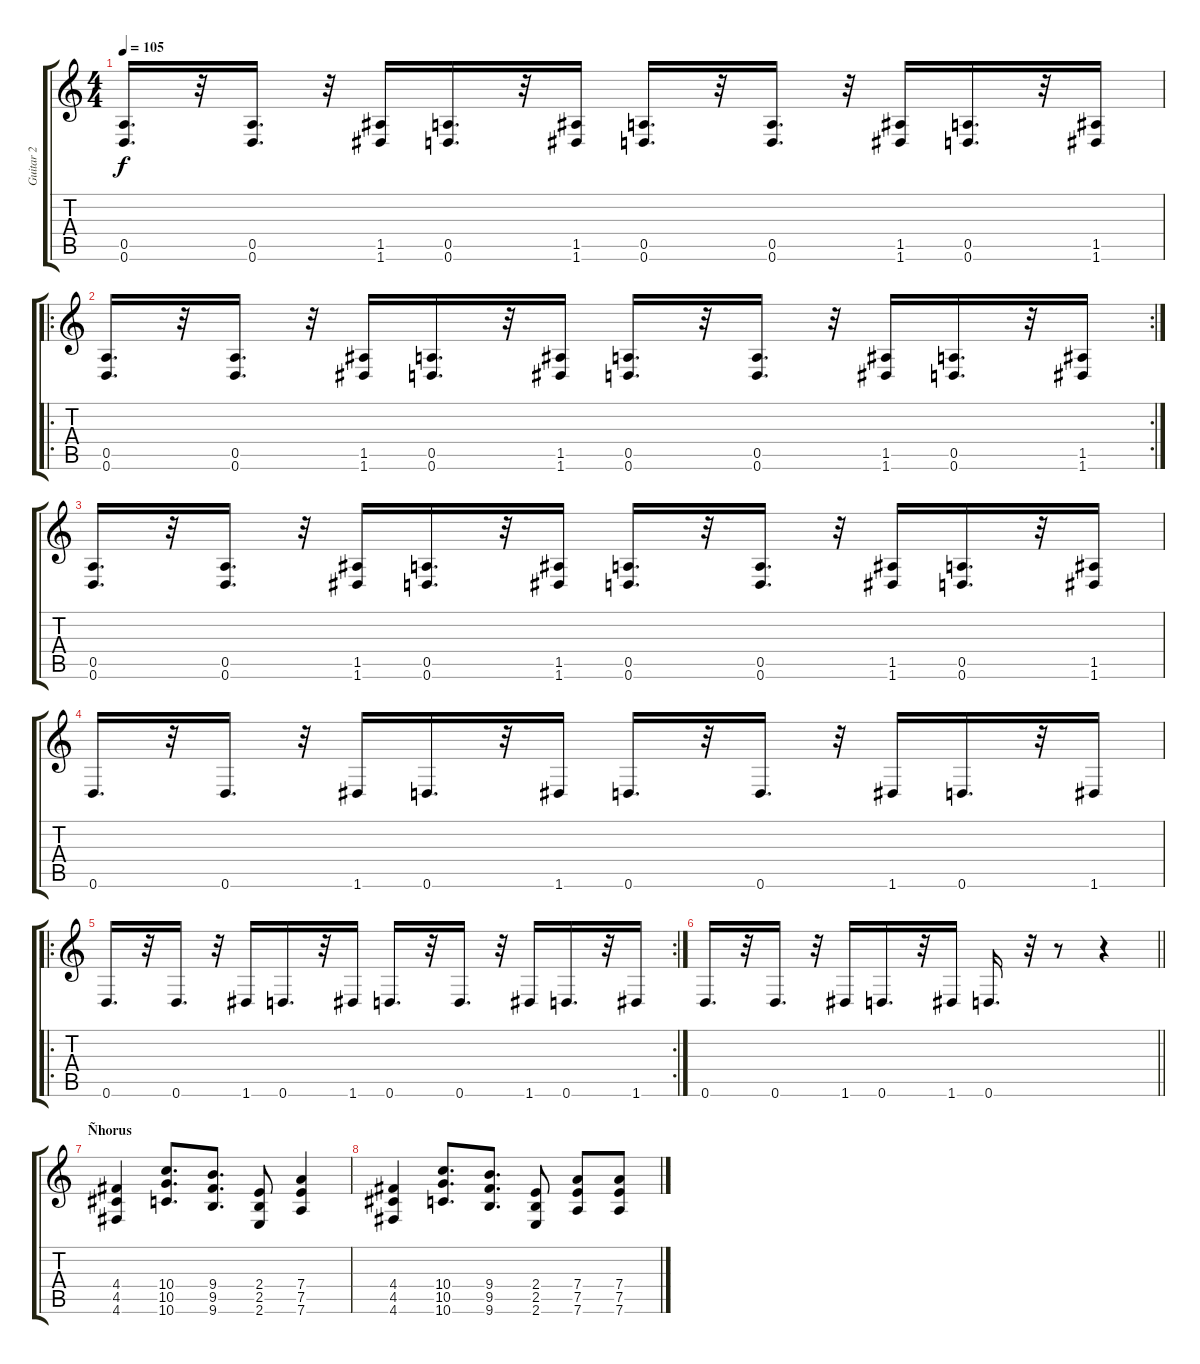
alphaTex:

\track ("Guitar 2" "Guitar 2") {instrument distortionguitar}
\staff {score tabs}
\tuning (E4 B3 G3 D3 A2 D2) {hide}
\ts (4 4)
\tempo 105
\clef g2
\ks c
(0.5 0.6).16{d dy f} r.32 (0.5 0.6).16{d} r.32 (1.5 1.6).16 (0.5 0.6).16{d} r.32 (1.5 1.6).16 (0.5 0.6).16{d} r.32 (0.5 0.6).16{d} r.32 (1.5 1.6).16 (0.5 0.6).16{d} r.32 (1.5 1.6).16 |
\ro
\rc 2
(0.5 0.6).16{d} r.32 (0.5 0.6).16{d} r.32 (1.5 1.6).16 (0.5 0.6).16{d} r.32 (1.5 1.6).16 (0.5 0.6).16{d} r.32 (0.5 0.6).16{d} r.32 (1.5 1.6).16 (0.5 0.6).16{d} r.32 (1.5 1.6).16 |
(0.5 0.6).16{d} r.32 (0.5 0.6).16{d} r.32 (1.5 1.6).16 (0.5 0.6).16{d} r.32 (1.5 1.6).16 (0.5 0.6).16{d} r.32 (0.5 0.6).16{d} r.32 (1.5 1.6).16 (0.5 0.6).16{d} r.32 (1.5 1.6).16 |
0.6.16{d} r.32 0.6.16{d} r.32 1.6.16 0.6.16{d} r.32 1.6.16 0.6.16{d} r.32 0.6.16{d} r.32 1.6.16 0.6.16{d} r.32 1.6.16 |
\ro
\rc 2
0.6.16{d} r.32 0.6.16{d} r.32 1.6.16 0.6.16{d} r.32 1.6.16 0.6.16{d} r.32 0.6.16{d} r.32 1.6.16 0.6.16{d} r.32 1.6.16 |
\barLineRight lightlight
0.6.16{d} r.32 0.6.16{d} r.32 1.6.16 0.6.16{d} r.32 1.6.16 0.6.16{d} r.32 r.8 r.4 |
\section ("" "Ñhorus")
(4.4 4.5 4.6).4{instrument distortionguitar} (10.4 10.5 10.6).8{d} (9.4 9.5 9.6).8{d} (2.4 2.5 2.6).8 (7.4 7.5 7.6).4 |
(4.4 4.5 4.6).4 (10.4 10.5 10.6).8{d} (9.4 9.5 9.6).8{d} (2.4 2.5 2.6).8 (7.4 7.5 7.6).8 (7.4 7.5 7.6).8
